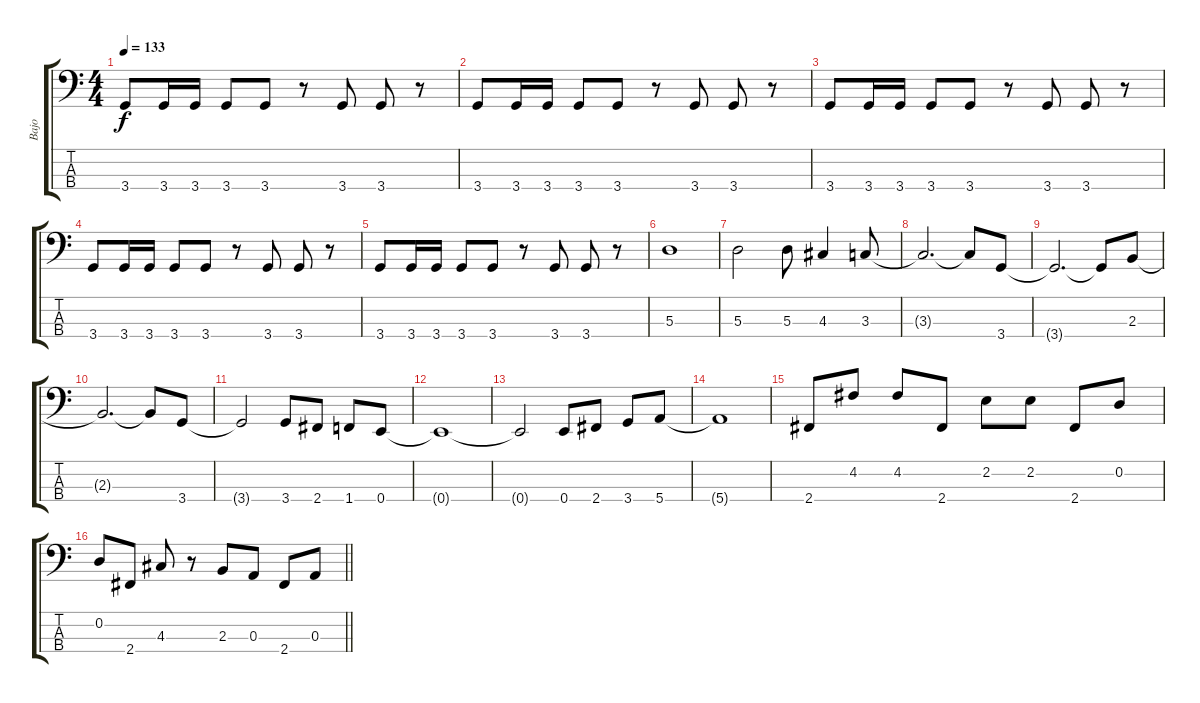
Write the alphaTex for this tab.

\track ("Bajo" "Bajo") {instrument electricbasspick}
\staff {score tabs}
\tuning (G2 D2 A1 E1) {hide}
\ts (4 4)
\tempo 133
\clef f4
\ks c
3.4.8{dy f} 3.4.16 3.4.16 3.4.8 3.4.8 r.8 3.4.8 3.4.8 r.8 |
3.4.8 3.4.16 3.4.16 3.4.8 3.4.8 r.8 3.4.8 3.4.8 r.8 |
3.4.8 3.4.16 3.4.16 3.4.8 3.4.8 r.8 3.4.8 3.4.8 r.8 |
3.4.8 3.4.16 3.4.16 3.4.8 3.4.8 r.8 3.4.8 3.4.8 r.8 |
3.4.8 3.4.16 3.4.16 3.4.8 3.4.8 r.8 3.4.8 3.4.8 r.8 |
5.3.1 |
5.3.2 5.3.8 4.3.4 3.3.8 |
3.3{t}.2{d} 3.3{t}.8 3.4.8 |
3.4{t}.2{d} 3.4{t}.8 2.3.8 |
2.3{t}.2{d} 2.3{t}.8 3.4.8 |
3.4{t}.2 3.4.8 2.4.8 1.4.8 0.4.8 |
0.4{t}.1 |
0.4{t}.2 0.4.8 2.4.8 3.4.8 5.4.8 |
5.4{t}.1 |
2.4.8 4.2.8 4.2.8 2.4.8 2.2.8 2.2.8 2.4.8 0.2.8 |
\barLineRight lightlight
0.2.8 2.4.8 4.3.8 r.8 2.3.8 0.3.8 2.4.8 0.3.8
